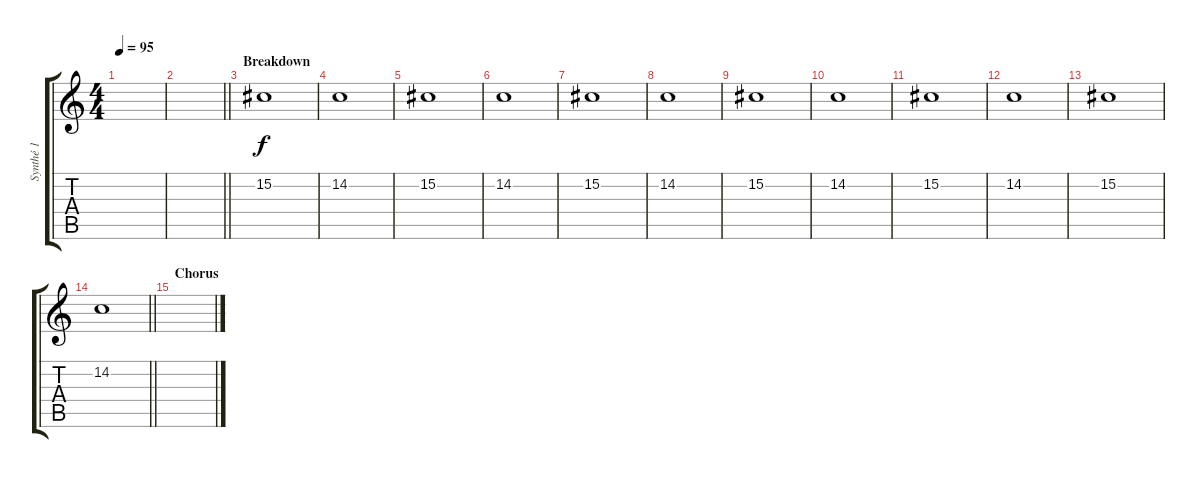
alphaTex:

\track ("Synthé 1" "Synthé 1") {instrument lead8bassandlead}
\staff {score tabs}
\tuning (Eb4 Bb3 Gb3 Db3 Ab2 Db2) {hide}
\ts (4 4)
\tempo 95
\clef g2
\ks c
|
\barLineRight lightlight
|
\section ("" "Breakdown")
15.2.1{dy f volume 12 instrument pad8sweep} |
14.2.1 |
15.2.1{volume 12 instrument pad8sweep} |
14.2.1 |
15.2.1{volume 12 instrument pad8sweep} |
14.2.1 |
15.2.1{volume 12 instrument pad8sweep} |
14.2.1 |
15.2.1{volume 12 instrument pad8sweep} |
14.2.1 |
15.2.1{volume 12 instrument pad8sweep} |
\barLineRight lightlight
14.2.1 |
\section ("" "Chorus")
